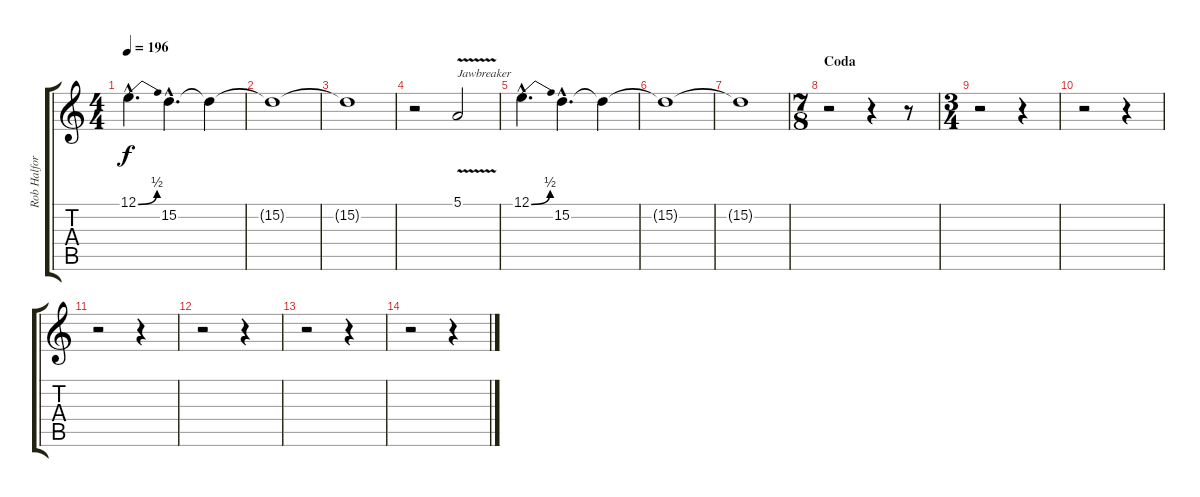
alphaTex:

\track ("Rob Halford" "Rob Halfor") {instrument lead8bassandlead}
\staff {score tabs}
\tuning (E4 B3 G3 D3 A2 E2) {hide}
\ts (4 4)
\tempo 196
\clef g2
\ks c
12.1{be (bend 0 0 60 2) hac}.4{d dy f} 15.2{hac}.4{d} 15.2{t}.4 |
15.2{t}.1 |
15.2{t}.1 |
r.2 5.1{v}.2{txt "Jawbreaker"} |
12.1{be (bend 0 0 60 2) hac}.4{d} 15.2{hac}.4{d} 15.2{t}.4 |
15.2{t}.1 |
15.2{t}.1 |
\ts (7 8)
\section ("" "Coda")
r.2 r.4 r.8 |
\ts (3 4)
r.2 r.4 |
r.2 r.4 |
r.2 r.4 |
r.2 r.4 |
r.2 r.4 |
r.2 r.4
